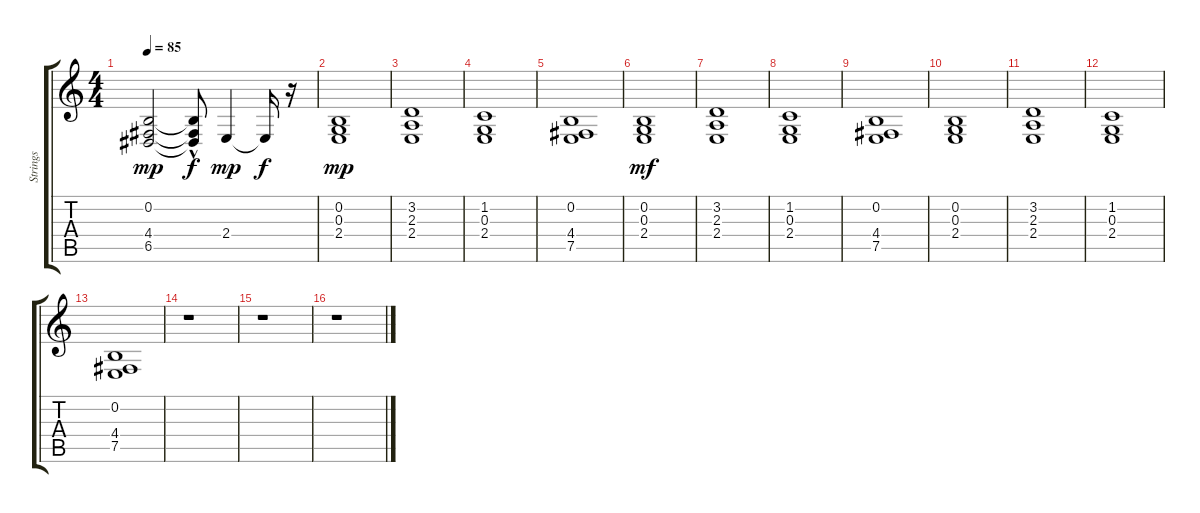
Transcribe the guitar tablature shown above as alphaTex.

\track ("Strings" "Strings") {instrument stringensemble1}
\staff {score tabs}
\tuning (E4 B3 G3 D3 A2 E2) {hide}
\ts (4 4)
\tempo 85
\clef g2
\ks c
(0.2 4.4 6.5).2{dy mp} (0.2{t} 4.4{t} 6.5{hac t}).8{dy f} 2.4.4{dy mp} 2.4{t}.16{dy f} r.16 |
(0.2 0.3 2.4).1{dy mp} |
(3.2 2.3 2.4).1 |
(1.2 0.3 2.4).1 |
(0.2 4.4 7.5).1 |
(0.2 0.3 2.4).1{dy mf} |
(3.2 2.3 2.4).1 |
(1.2 0.3 2.4).1 |
(0.2 4.4 7.5).1 |
(0.2 0.3 2.4).1 |
(3.2 2.3 2.4).1 |
(1.2 0.3 2.4).1 |
(0.2 4.4 7.5).1 |
r.1 |
r.1 |
r.1
